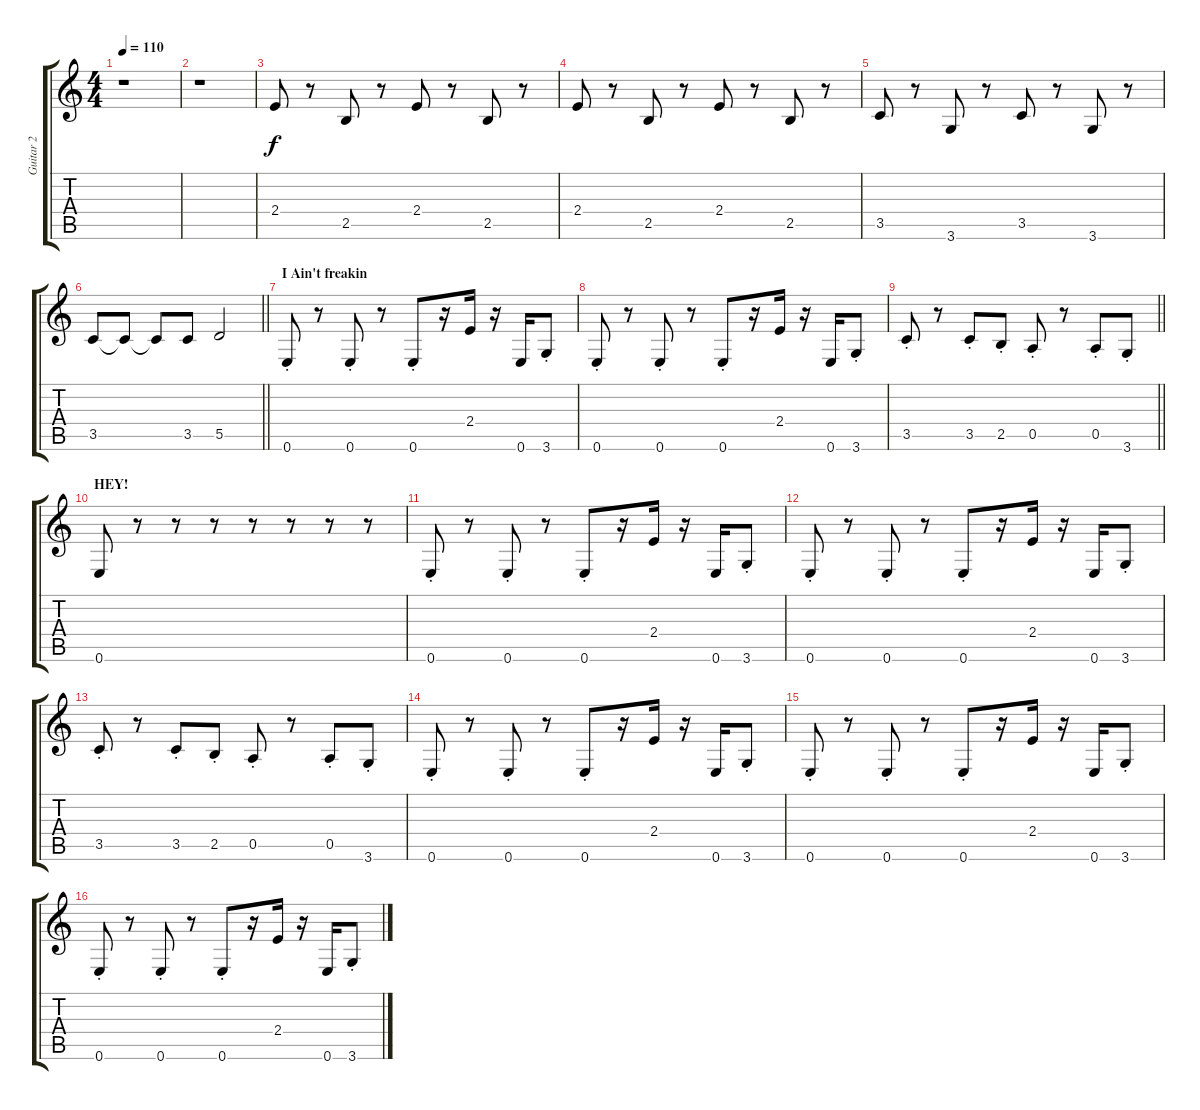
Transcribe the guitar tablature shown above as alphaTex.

\track ("Guitar 2" "Guitar 2") {instrument electricguitarclean}
\staff {score tabs}
\tuning (E4 B3 G3 D3 A2 E2) {hide}
\ts (4 4)
\tempo 110
\clef g2
\ks c
r.1{dy f} |
r.1 |
2.4.8 r.8 2.5.8 r.8 2.4.8 r.8 2.5.8 r.8 |
2.4.8 r.8 2.5.8 r.8 2.4.8 r.8 2.5.8 r.8 |
3.5.8 r.8 3.6.8 r.8 3.5.8 r.8 3.6.8 r.8 |
\barLineRight lightlight
3.5.8 3.5{t}.8 3.5{t}.8 3.5.8 5.5.2 |
\section ("" "I Ain't freakin")
0.6{st}.8 r.8 0.6{st}.8 r.8 0.6{st}.8 r.16 2.4.16 r.16 0.6.16 3.6{st}.8 |
0.6{st}.8 r.8 0.6{st}.8 r.8 0.6{st}.8 r.16 2.4.16 r.16 0.6.16 3.6{st}.8 |
\barLineRight lightlight
3.5{st}.8 r.8 3.5{st}.8 2.5{st}.8 0.5{st}.8 r.8 0.5{st}.8 3.6{st}.8 |
\section ("" "HEY!")
0.6.8 r.8 r.8 r.8 r.8 r.8 r.8 r.8 |
0.6{st}.8 r.8 0.6{st}.8 r.8 0.6{st}.8 r.16 2.4.16 r.16 0.6.16 3.6{st}.8 |
0.6{st}.8 r.8 0.6{st}.8 r.8 0.6{st}.8 r.16 2.4.16 r.16 0.6.16 3.6{st}.8 |
3.5{st}.8 r.8 3.5{st}.8 2.5{st}.8 0.5{st}.8 r.8 0.5{st}.8 3.6{st}.8 |
0.6{st}.8 r.8 0.6{st}.8 r.8 0.6{st}.8 r.16 2.4.16 r.16 0.6.16 3.6{st}.8 |
0.6{st}.8 r.8 0.6{st}.8 r.8 0.6{st}.8 r.16 2.4.16 r.16 0.6.16 3.6{st}.8 |
0.6{st}.8 r.8 0.6{st}.8 r.8 0.6{st}.8 r.16 2.4.16 r.16 0.6.16 3.6{st}.8
